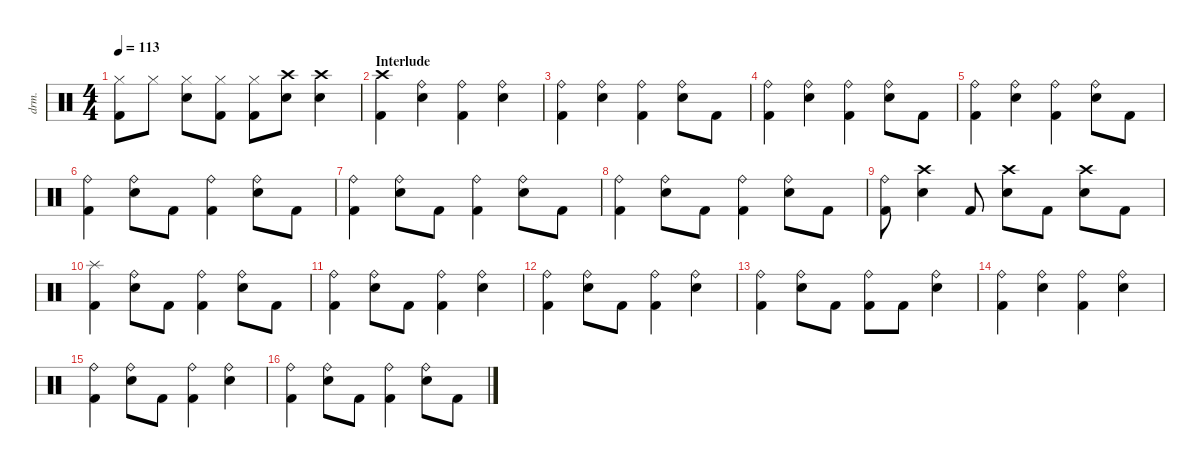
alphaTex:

\defaultSystemsLayout 4
\hideDynamics
\bracketExtendMode nobrackets
\otherSystemsTrackNameOrientation horizontal
\track ("Drums (Steven)" "drm.") {instrument percussion}
\staff {score}
\articulation defaults
\ts (4 4)
\tempo 113
\clef neutral
\ks c
("Kick (hit) 2" "Hi-Hat (closed)").8{dy f} "Hi-Hat (closed)".8{dy mf} ("Hi-Hat (closed)" "Snare (hit) 2").8 ("Kick (hit) 2" "Hi-Hat (closed)").8 ("Kick (hit) 2" "Hi-Hat (closed)").8 ("Crash high (hit)" "Snare (hit) 2").8{dy mp} ("Crash high (hit)" "Snare (hit) 2").4 |
\section ("" "Interlude")
("Kick (hit) 2" "Crash high (hit)").4{dy mf} ("Ride (bell)" "Snare (hit) 2").4 ("Kick (hit) 2" "Ride (bell)").4 ("Ride (bell)" "Snare (hit) 2").4{dy mp} |
("Kick (hit) 2" "Ride (bell)").4{dy f} ("Ride (bell)" "Snare (hit) 2").4{dy mp} ("Kick (hit) 2" "Ride (bell)").4{dy mf} ("Ride (bell)" "Snare (hit) 2").8 "Kick (hit) 2".8 |
("Kick (hit) 2" "Ride (bell)").4{dy f} ("Ride (bell)" "Snare (hit) 2").4{dy mf} ("Kick (hit) 2" "Ride (bell)").4 ("Ride (bell)" "Snare (hit) 2").8{dy mp} "Kick (hit) 2".8{dy mf} |
("Kick (hit) 2" "Ride (bell)").4{dy f} ("Ride (bell)" "Snare (hit) 2").4{dy mp} ("Kick (hit) 2" "Ride (bell)").4{dy f} ("Ride (bell)" "Snare (hit) 2").8{dy mp} "Kick (hit) 2".8{dy f} |
("Kick (hit) 2" "Ride (bell)").4{dy mf} ("Ride (bell)" "Snare (hit) 2").8 "Kick (hit) 2".8{dy f} ("Kick (hit) 2" "Ride (bell)").4{dy mf} ("Ride (bell)" "Snare (hit) 2").8{dy mp} "Kick (hit) 2".8{dy mf} |
("Kick (hit) 2" "Ride (bell)").4 ("Ride (bell)" "Snare (hit) 2").8 "Kick (hit) 2".8 ("Kick (hit) 2" "Ride (bell)").4 ("Ride (bell)" "Snare (hit) 2").8{dy mp} "Kick (hit) 2".8{dy mf} |
("Kick (hit) 2" "Ride (bell)").4{dy f} ("Ride (bell)" "Snare (hit) 2").8{dy mf} "Kick (hit) 2".8 ("Kick (hit) 2" "Ride (bell)").4 ("Ride (bell)" "Snare (hit) 2").8 "Kick (hit) 2".8{dy f} |
("Kick (hit) 2" "Ride (bell)").8{dy mf} ("Crash high (hit)" "Snare (hit) 2").4{dy mp} "Kick (hit) 2".8{dy mf} ("Crash high (hit)" "Snare (hit) 2").8{dy mp} "Kick (hit) 2".8{dy f} ("Crash high (hit)" "Snare (hit) 2").8{dy mp} "Kick (hit) 2".8{dy mf} |
("Kick (hit) 2" "Splash (hit)").4 ("Ride (bell)" "Snare (hit) 2").8{dy mp} "Kick (hit) 2".8{dy mf} ("Kick (hit) 2" "Ride (bell)").4 ("Ride (bell)" "Snare (hit) 2").8 "Kick (hit) 2".8 |
("Kick (hit) 2" "Ride (bell)").4{dy f} ("Ride (bell)" "Snare (hit) 2").8{dy mp} "Kick (hit) 2".8{dy mf} ("Kick (hit) 2" "Ride (bell)").4 ("Ride (bell)" "Snare (hit) 2").4 |
("Kick (hit) 2" "Ride (bell)").4{dy f} ("Ride (bell)" "Snare (hit) 2").8{dy mf} "Kick (hit) 2".8{dy f} ("Kick (hit) 2" "Ride (bell)").4 ("Ride (bell)" "Snare (hit) 2").4{dy mp} |
("Kick (hit) 2" "Ride (bell)").4{dy f} ("Ride (bell)" "Snare (hit) 2").8{dy mp} "Kick (hit) 2".8{dy f} ("Kick (hit) 2" "Ride (bell)").8{dy mf} "Kick (hit) 2".8 ("Ride (bell)" "Snare (hit) 2").4 |
("Kick (hit) 2" "Ride (bell)").4 ("Ride (bell)" "Snare (hit) 2").4{dy mp} ("Kick (hit) 2" "Ride (bell)").4{dy f} ("Ride (bell)" "Snare (hit) 2").4{dy mp} |
("Kick (hit) 2" "Ride (bell)").4{dy f} ("Ride (bell)" "Snare (hit) 2").8{dy mf} "Kick (hit) 2".8 ("Kick (hit) 2" "Ride (bell)").4{dy f} ("Ride (bell)" "Snare (hit) 2").4{dy mf} |
("Kick (hit) 2" "Ride (bell)").4{dy f} ("Ride (bell)" "Snare (hit) 2").8{dy mp} "Kick (hit) 2".8{dy f} ("Kick (hit) 2" "Ride (bell)").4{dy mf} ("Ride (bell)" "Snare (hit) 2").8 "Kick (hit) 2".8
